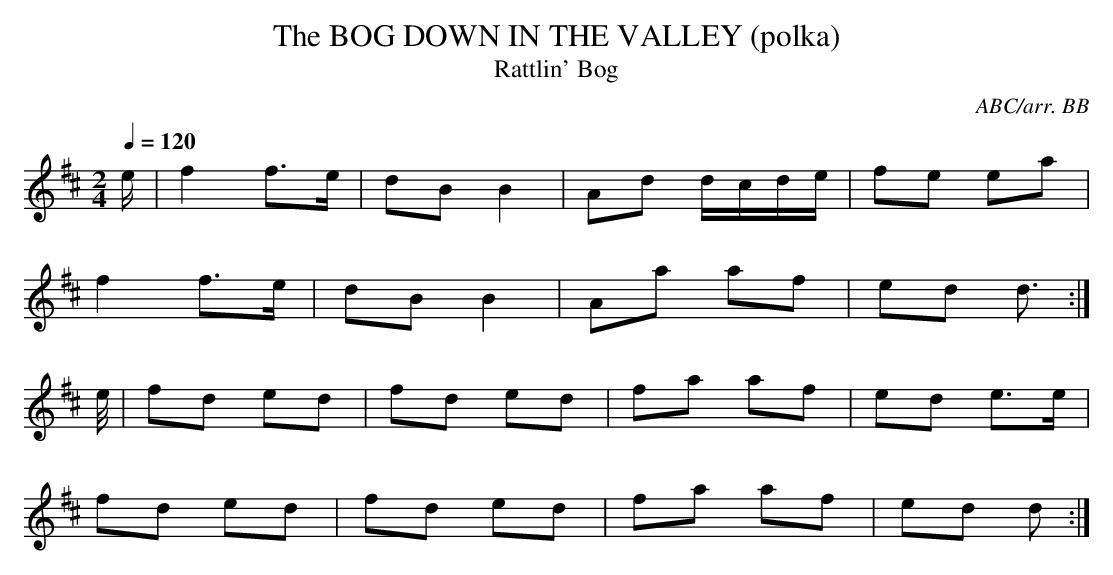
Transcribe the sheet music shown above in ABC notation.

X:1
T:BOG DOWN IN THE VALLEY (polka), The
T:Rattlin' Bog
C:ABC/arr. BB
M:2/4
L:1/8
Q:1/4=120
K:D
e/|f2 f>e|dB B2|Ad d/c/d/e/|fe ea|
f2 f>e|dB B2|Aa af|ed d>:|
e/|fd ed|fd ed|fa af|ed e>e|
fd ed|fd ed|fa af|ed d>:|
